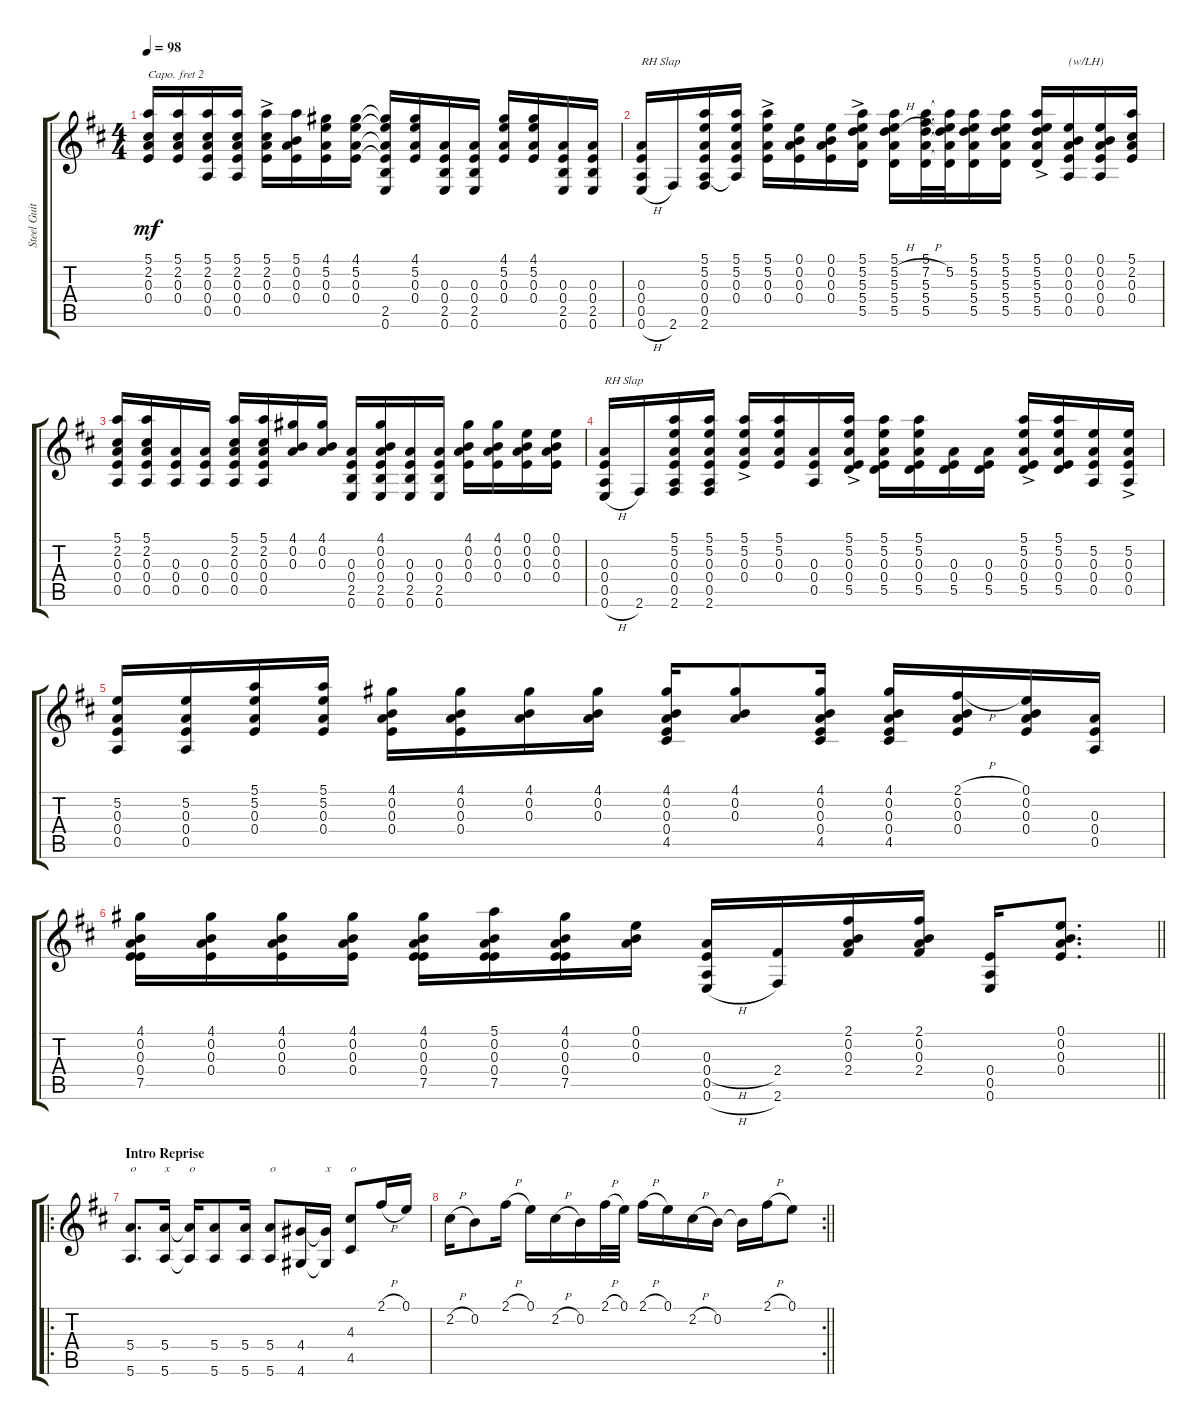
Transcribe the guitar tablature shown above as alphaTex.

\track ("Steel Guitar" "Steel Guit") {instrument acousticguitarsteel}
\staff {score tabs}
\capo 2
\tuning (D4 A3 G3 D3 G2 D2) {hide}
\ts (4 4)
\tempo 98
\clef g2
\ks d
(5.1 2.2 0.3 0.4).16{dy mf} (5.1 2.2 0.3 0.4).16 (5.1 2.2 0.3 0.4 0.5).16 (5.1 2.2 0.3 0.4 0.5).16 (5.1{ac} 2.2{ac} 0.3{ac} 0.4{ac}).16 (5.1 0.2 0.3 0.4).16 (4.1 5.2 0.3 0.4).16 (4.1 5.2 0.3 0.4).16 (4.1{t} 5.2{t} 0.3{t} 0.4{t} 2.5 0.6).16 (4.1 5.2 0.3 0.4).16 (0.3 0.4 2.5 0.6).16 (0.3 0.4 2.5 0.6).16 (4.1 5.2 0.3 0.4).16 (4.1 5.2 0.3 0.4).16 (0.3 0.4 2.5 0.6).16 (0.3 0.4 2.5 0.6).16 |
(0.3 0.4 0.5 0.6{h}).16{txt "RH Slap"} 2.6.16 (5.1 5.2 0.3 0.4 0.5 2.6).16 (5.1 5.2 0.3 0.4 0.5{t}).16 (5.1{ac} 5.2{ac} 0.3{ac} 0.4{ac}).16 (0.1 0.2 0.3 0.4).16 (0.1 0.2 0.3 0.4).16 (5.1{ac} 5.2{ac} 5.3{ac} 5.4{ac} 5.5).16 (5.1 5.2{h} 5.3 5.4 5.5).16 (5.1 7.2{h} 5.3 5.4 5.5).32 (5.1{t} 5.2 5.3{t} 5.4{t} 5.5{t}).32 (5.1 5.2 5.3 5.4 5.5).16 (5.1 5.2 5.3 5.4 5.5).16 (5.1{ac} 5.2{ac} 5.3{ac} 5.4{ac} 5.5{ac}).16 (0.1 0.2 0.3 0.4 0.5).16{txt "(w/LH)"} (0.1 0.2 0.3 0.4 0.5).16 (5.1 2.2 0.3 0.4).16 |
(5.1 2.2 0.3 0.4 0.5).16 (5.1 2.2 0.3 0.4 0.5).16 (0.3 0.4 0.5).16 (0.3 0.4 0.5).16 (5.1 2.2 0.3 0.4 0.5).16 (5.1 2.2 0.3 0.4 0.5).16 (4.1 0.2 0.3).16 (4.1 0.2 0.3).16 (0.3 0.4 2.5 0.6).16 (4.1 0.2 0.3 0.4 2.5 0.6).16 (0.3 0.4 2.5 0.6).16 (0.3 0.4 2.5 0.6).16 (4.1 0.2 0.3 0.4).16 (4.1 0.2 0.3 0.4).16 (0.1 0.2 0.3 0.4).16 (0.1 0.2 0.3 0.4).16 |
(0.3 0.4 0.5 0.6{h}).16{txt "RH Slap"} 2.6.16 (5.1 5.2 0.3 0.4 0.5 2.6).16 (5.1 5.2 0.3 0.4 0.5 2.6).16 (5.1{ac} 5.2{ac} 0.3{ac} 0.4{ac}).16 (5.1 5.2 0.3 0.4).16 (0.3 0.4 0.5).16 (5.1{ac} 5.2{ac} 0.3{ac} 0.4{ac} 5.5{ac}).16 (5.1 5.2 0.3 0.4 5.5).16 (5.1 5.2 0.3 0.4 5.5).16 (0.3 0.4 5.5).16 (0.3 0.4 5.5).16 (5.1{ac} 5.2{ac} 0.3{ac} 0.4{ac} 5.5{ac}).16 (5.1 5.2 0.3 0.4 5.5).16 (5.2 0.3 0.4 0.5).16 (5.2 0.3{ac} 0.4{ac} 0.5{ac}).16 |
(5.2 0.3 0.4 0.5).16 (5.2 0.3 0.4 0.5).16 (5.1 5.2 0.3 0.4).16 (5.1 5.2 0.3 0.4).16 (4.1 0.2 0.3 0.4).16 (4.1 0.2 0.3 0.4).16 (4.1 0.2 0.3).16 (4.1 0.2 0.3).16 (4.1 0.2 0.3 0.4 4.5).16 (4.1 0.2 0.3).8 (4.1 0.2 0.3 0.4 4.5).16 (4.1 0.2 0.3 0.4 4.5).16 (2.1{h} 0.2 0.3 0.4).16 (0.1 0.2 0.3 0.4).16 (0.3 0.4 0.5).16 |
\barLineRight lightlight
(4.1 0.2 0.3 0.4 7.5).16 (4.1 0.2 0.3 0.4).16 (4.1 0.2 0.3 0.4).16 (4.1 0.2 0.3 0.4).16 (4.1 0.2 0.3 0.4 7.5).16 (5.1 0.2 0.3 0.4 7.5).16 (4.1 0.2 0.3 0.4 7.5).16 (0.1 0.2 0.3).16 (0.3 0.4{h} 0.5 0.6{h}).16 (2.4 2.6).16 (2.1 0.2 0.3 2.4).16 (2.1 0.2 0.3 2.4).16 (0.4 0.5 0.6).16 (0.1 0.2 0.3 0.4).8{d} |
\ro
\section ("" "Intro Reprise")
(5.4 5.6).8{d txt "o"} (5.4 5.6).16{txt "x"} (5.4{t} 5.6{t}).16{txt "o"} (5.4 5.6).8 (5.4 5.6).16 (5.4 5.6).8{txt "o"} (4.4 4.6).16 (4.4{t} 4.6{t}).16{txt "x"} (4.3 4.5).8{txt "o"} 2.1{h}.16 0.1.16 |
\rc 2
\barLineRight lightlight
2.2{h}.16 0.2.8 2.1{h}.16 0.1.16 2.2{h}.16 0.2.16 2.1{h}.32 0.1.32 2.1{h}.16 0.1.16 2.2{h}.16 0.2.16 0.2{t}.16 2.1{h}.16 0.1.8
